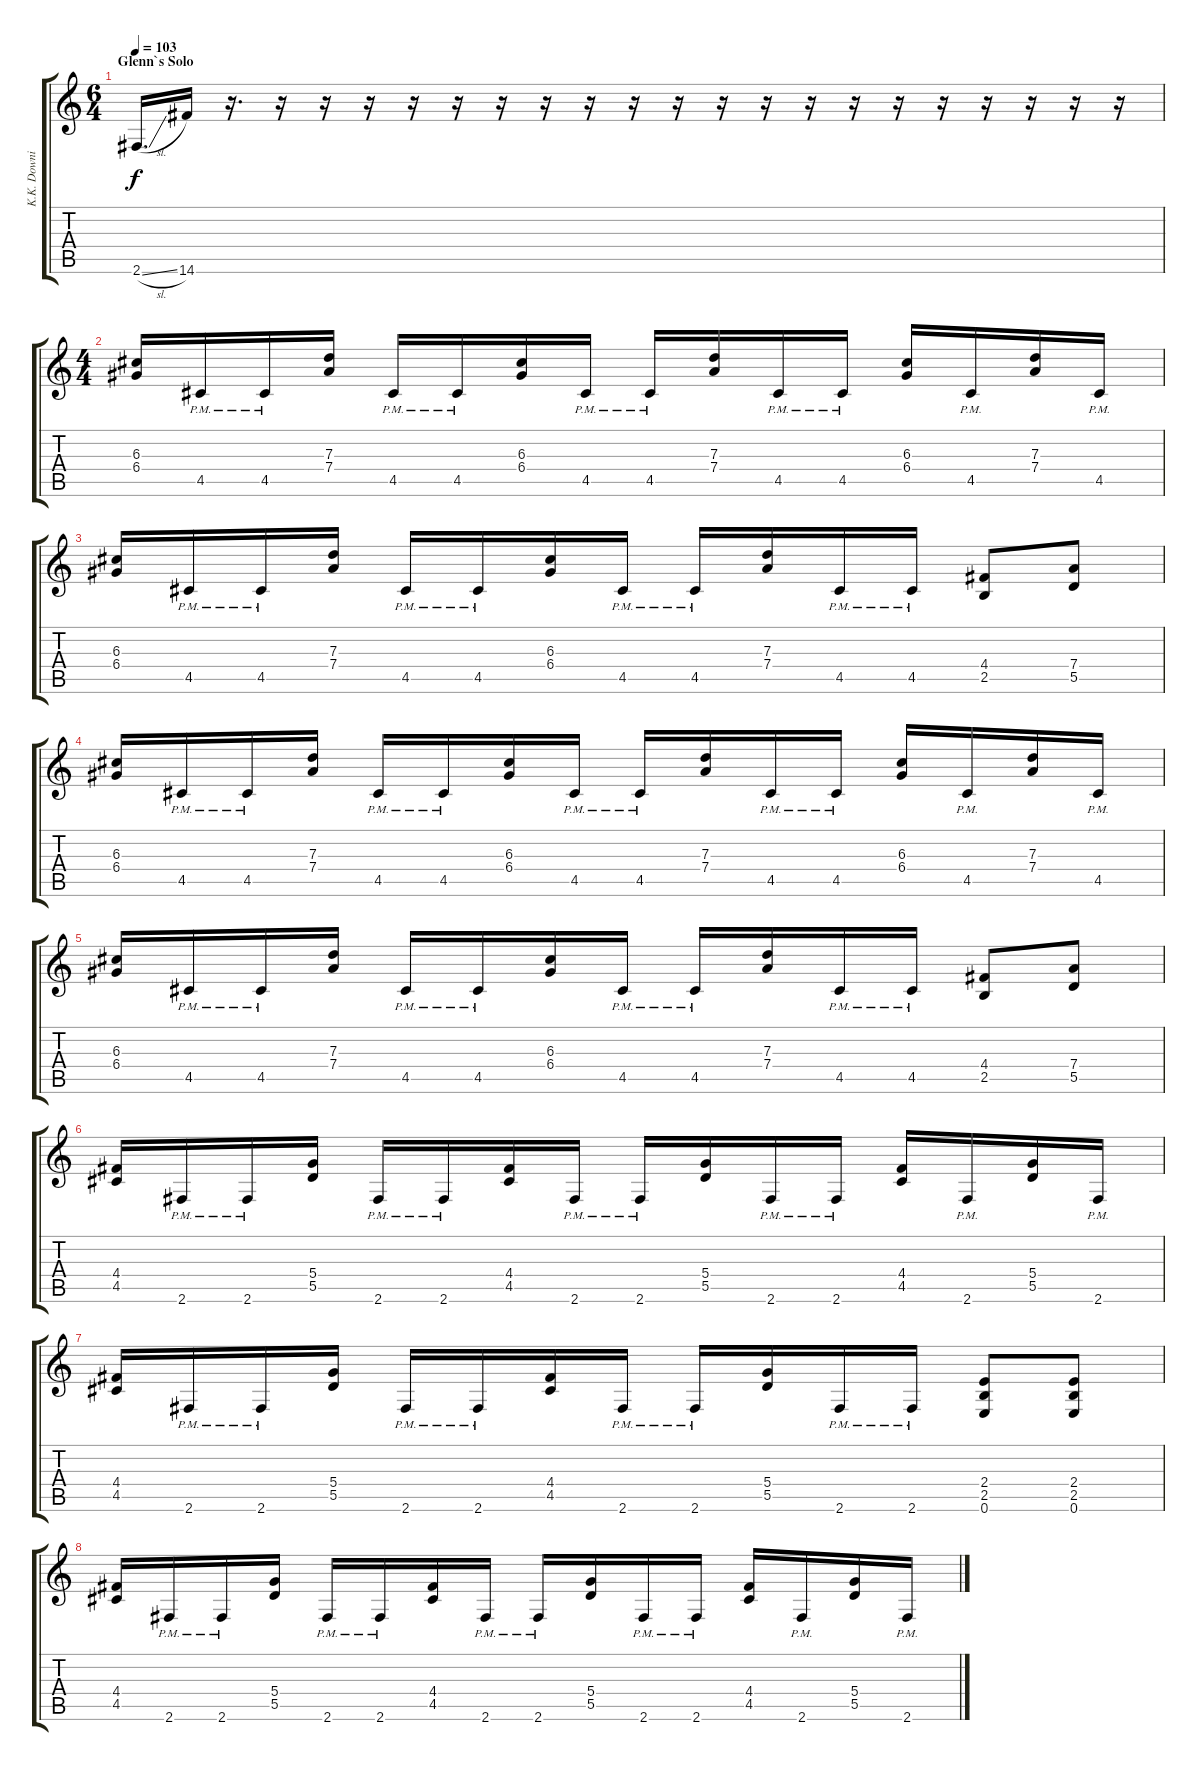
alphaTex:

\track ("K.K. Downing" "K.K. Downi") {instrument distortionguitar}
\staff {score tabs}
\tuning (E4 B3 G3 D3 A2 E2) {hide}
\ts (6 4)
\section ("" "Glenn`s Solo")
\tempo 103
\clef g2
\ks c
2.6{sl}.16{d dy f} 14.6.16 r.16{d} r.16 r.16 r.16 r.16 r.16 r.16 r.16 r.16 r.16 r.16 r.16 r.16 r.16 r.16 r.16 r.16 r.16 r.16 r.16 r.16 |
\ts (4 4)
(6.3 6.4).16 4.5{pm}.16 4.5{pm}.16 (7.3 7.4).16 4.5{pm}.16 4.5{pm}.16 (6.3 6.4).16 4.5{pm}.16 4.5{pm}.16 (7.3 7.4).16 4.5{pm}.16 4.5{pm}.16 (6.3 6.4).16 4.5{pm}.16 (7.3 7.4).16 4.5{pm}.16 |
(6.3 6.4).16 4.5{pm}.16 4.5{pm}.16 (7.3 7.4).16 4.5{pm}.16 4.5{pm}.16 (6.3 6.4).16 4.5{pm}.16 4.5{pm}.16 (7.3 7.4).16 4.5{pm}.16 4.5{pm}.16 (4.4 2.5).8 (7.4 5.5).8 |
(6.3 6.4).16 4.5{pm}.16 4.5{pm}.16 (7.3 7.4).16 4.5{pm}.16 4.5{pm}.16 (6.3 6.4).16 4.5{pm}.16 4.5{pm}.16 (7.3 7.4).16 4.5{pm}.16 4.5{pm}.16 (6.3 6.4).16 4.5{pm}.16 (7.3 7.4).16 4.5{pm}.16 |
(6.3 6.4).16 4.5{pm}.16 4.5{pm}.16 (7.3 7.4).16 4.5{pm}.16 4.5{pm}.16 (6.3 6.4).16 4.5{pm}.16 4.5{pm}.16 (7.3 7.4).16 4.5{pm}.16 4.5{pm}.16 (4.4 2.5).8 (7.4 5.5).8 |
(4.4 4.5).16 2.6{pm}.16 2.6{pm}.16 (5.4 5.5).16 2.6{pm}.16 2.6{pm}.16 (4.4 4.5).16 2.6{pm}.16 2.6{pm}.16 (5.4 5.5).16 2.6{pm}.16 2.6{pm}.16 (4.4 4.5).16 2.6{pm}.16 (5.4 5.5).16 2.6{pm}.16 |
(4.4 4.5).16 2.6{pm}.16 2.6{pm}.16 (5.4 5.5).16 2.6{pm}.16 2.6{pm}.16 (4.4 4.5).16 2.6{pm}.16 2.6{pm}.16 (5.4 5.5).16 2.6{pm}.16 2.6{pm}.16 (2.4 2.5 0.6).8 (2.4 2.5 0.6).8 |
(4.4 4.5).16 2.6{pm}.16 2.6{pm}.16 (5.4 5.5).16 2.6{pm}.16 2.6{pm}.16 (4.4 4.5).16 2.6{pm}.16 2.6{pm}.16 (5.4 5.5).16 2.6{pm}.16 2.6{pm}.16 (4.4 4.5).16 2.6{pm}.16 (5.4 5.5).16 2.6{pm}.16
